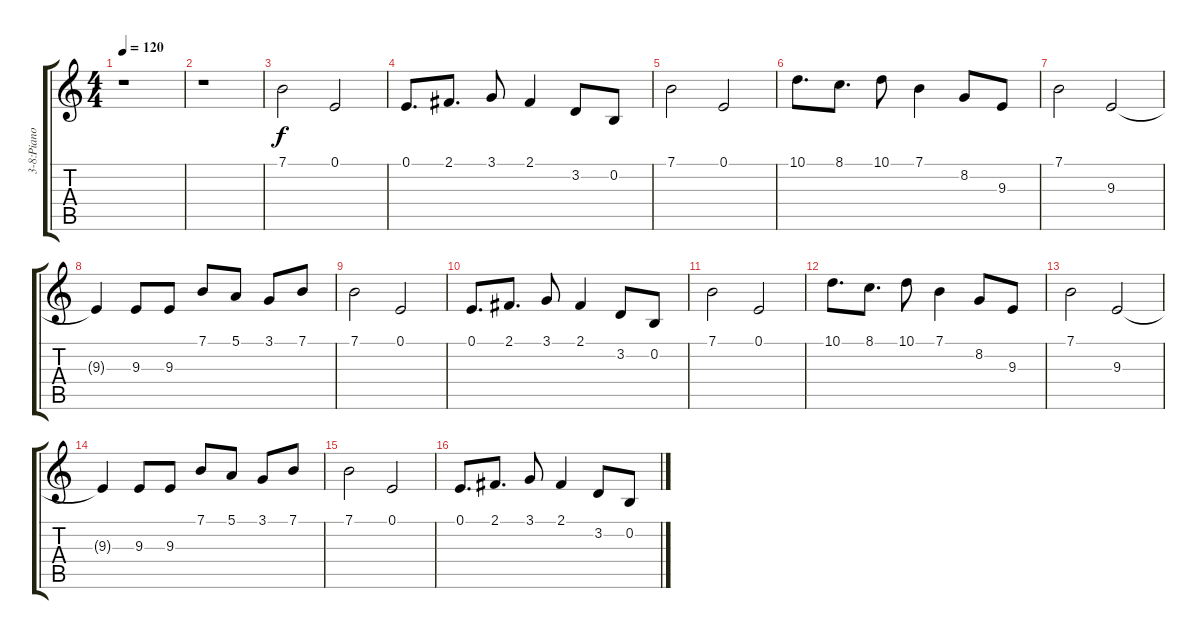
\track ("3-8:Piano 3w" "3-8:Piano ") {instrument electricgrandpiano}
\staff {score tabs}
\tuning (E4 B3 G3 D3 A2 E2) {hide}
\ts (4 4)
\tempo 120
\clef g2
\ks c
r.1{dy f} |
r.1 |
7.1.2 0.1.2 |
0.1.8{d} 2.1.8{d} 3.1.8 2.1.4 3.2.8 0.2.8 |
7.1.2 0.1.2 |
10.1.8{d} 8.1.8{d} 10.1.8 7.1.4 8.2.8 9.3.8 |
7.1.2 9.3.2 |
9.3{t}.4 9.3.8 9.3.8 7.1.8 5.1.8 3.1.8 7.1.8 |
7.1.2 0.1.2 |
0.1.8{d} 2.1.8{d} 3.1.8 2.1.4 3.2.8 0.2.8 |
7.1.2 0.1.2 |
10.1.8{d} 8.1.8{d} 10.1.8 7.1.4 8.2.8 9.3.8 |
7.1.2 9.3.2 |
9.3{t}.4 9.3.8 9.3.8 7.1.8 5.1.8 3.1.8 7.1.8 |
7.1.2 0.1.2 |
0.1.8{d} 2.1.8{d} 3.1.8 2.1.4 3.2.8 0.2.8
